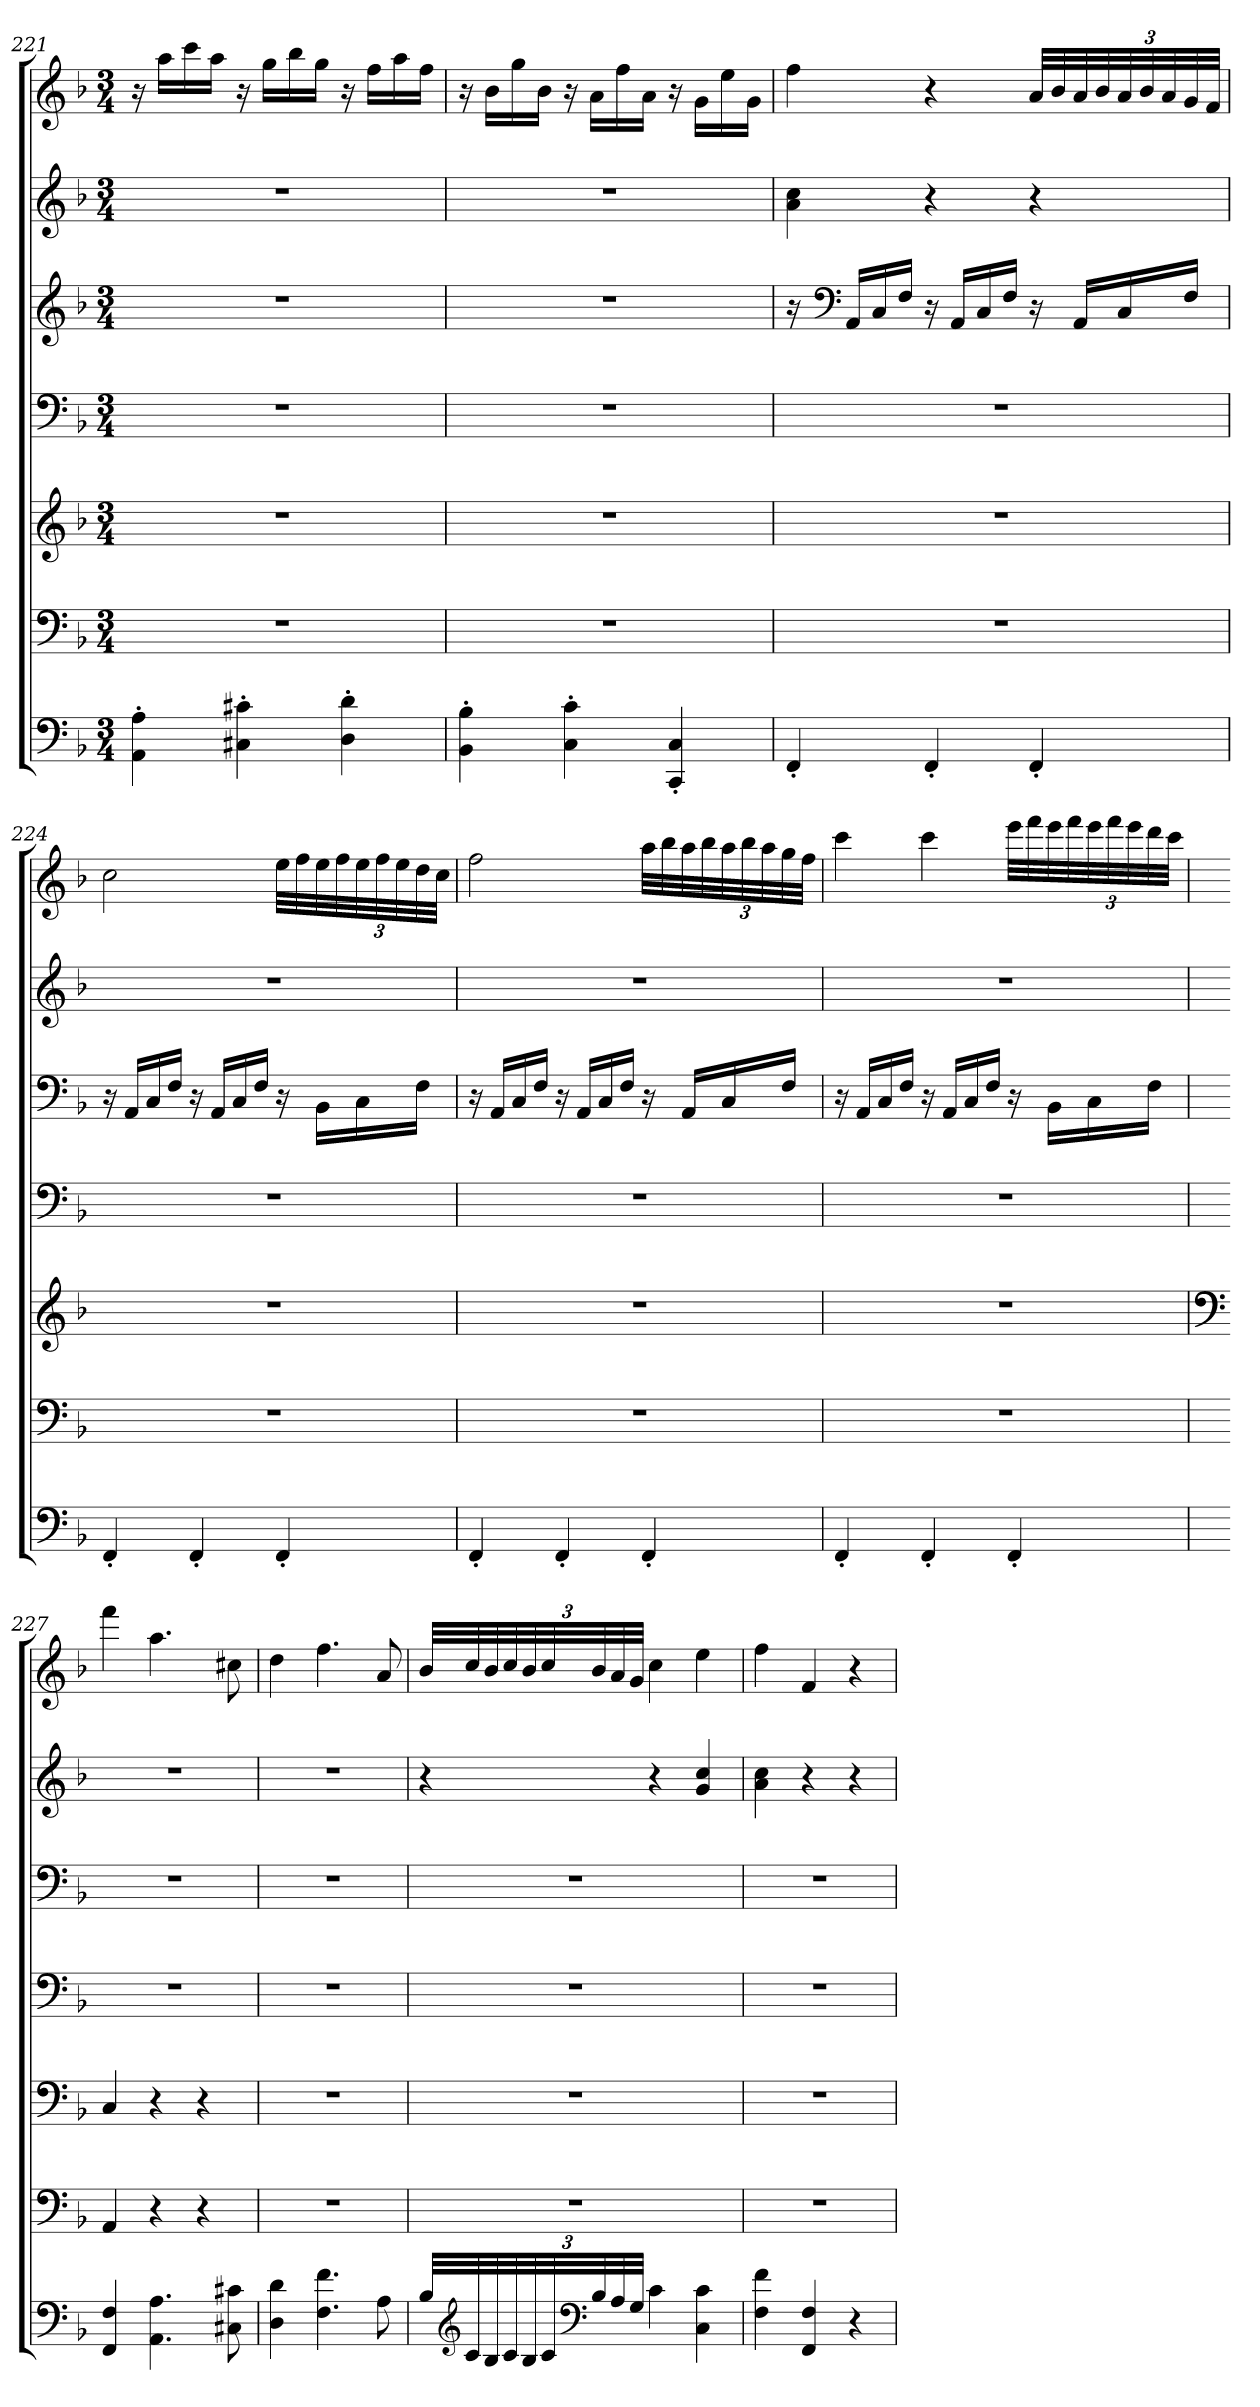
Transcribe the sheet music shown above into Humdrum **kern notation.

**kern	**kern	**kern	**kern	**kern	**kern	**kern
*part5	*part4	*part4	*part3	*part3	*part2	*part1
*staff7	*staff6	*staff5	*staff4	*staff3	*staff2	*staff1
*clefF4	*clefF4	*clefG2	*clefF4	*clefG2	*clefG2	*clefG2
*k[b-]	*k[b-]	*k[b-]	*k[b-]	*k[b-]	*k[b-]	*k[b-]
*M3/4	*M3/4	*M3/4	*M3/4	*M3/4	*M3/4	*M3/4
*MM147	*MM147	*MM147	*MM147	*MM147	*MM147	*MM147
=221	=221	=221	=221	=221	=221	=221
4AA\' 4A\'	2.r	2.r	2.r	2.r	2.r	16r
.	.	.	.	.	.	16aa\LL
.	.	.	.	.	.	16ccc\
.	.	.	.	.	.	16aa\JJ
4C#X\' 4c#X\'	.	.	.	.	.	16r
.	.	.	.	.	.	16gg\LL
.	.	.	.	.	.	16bb-\
.	.	.	.	.	.	16gg\JJ
4D\' 4d\'	.	.	.	.	.	16r
.	.	.	.	.	.	16ff\LL
.	.	.	.	.	.	16aa\
.	.	.	.	.	.	16ff\JJ
!!LO:PB:g=z
=222	=222	=222	=222	=222	=222	=222
4BB-\' 4B-\'	2.r	2.r	2.r	2.r	2.r	16r
.	.	.	.	.	.	16b-\LL
.	.	.	.	.	.	16gg\
.	.	.	.	.	.	16b-\JJ
4C\' 4c\'	.	.	.	.	.	16r
.	.	.	.	.	.	16a\LL
.	.	.	.	.	.	16ff\
.	.	.	.	.	.	16a\JJ
4CC/' 4C/'	.	.	.	.	.	16r
.	.	.	.	.	.	16g\LL
.	.	.	.	.	.	16ee\
.	.	.	.	.	.	16g\JJ
=223	=223	=223	=223	=223	=223	=223
*	*	*	*	*	*	*MM147
4FF'/	2.r	2.r	2.r	16r	4a\ 4cc\	4ff\
*	*	*	*	*clefF4	*	*
.	.	.	.	16AA/LL	.	.
.	.	.	.	16C/	.	.
.	.	.	.	16F/JJ	.	.
4FF'/	.	.	.	16r	4r	4r
.	.	.	.	16AA/LL	.	.
.	.	.	.	16C/	.	.
.	.	.	.	16F/JJ	.	.
4FF'/	.	.	.	16r	4r	32a/LLL
.	.	.	.	.	.	32b-/
.	.	.	.	16AA/LL	.	32a/
.	.	.	.	.	.	32b-/
*	*	*	*	*	*	*Xbrackettup
.	.	.	.	16C/	.	48a/
.	.	.	.	.	.	48b-/
.	.	.	.	.	.	48a/
.	.	.	.	16F/JJ	.	32g/
*	*	*	*	*	*	*MM145
.	.	.	.	.	.	32f/JJJ
!!LO:PB:g=z
=224	=224	=224	=224	=224	=224	=224
*	*	*	*	*	*	*MM147
4FF'/	2.r	2.r	2.r	16r	2.r	2cc\
.	.	.	.	16AA/LL	.	.
.	.	.	.	16C/	.	.
.	.	.	.	16F/JJ	.	.
4FF'/	.	.	.	16r	.	.
.	.	.	.	16AA/LL	.	.
.	.	.	.	16C/	.	.
.	.	.	.	16F/JJ	.	.
4FF'/	.	.	.	16r	.	32ee\LLL
.	.	.	.	.	.	32ff\
.	.	.	.	16BB-\LL	.	32ee\
.	.	.	.	.	.	32ff\
.	.	.	.	16C\	.	48ee\
.	.	.	.	.	.	48ff\
.	.	.	.	.	.	48ee\
.	.	.	.	16F\JJ	.	32dd\
.	.	.	.	.	.	32cc\JJJ
=225	=225	=225	=225	=225	=225	=225
*	*	*	*	*	*	*MM147
4FF'/	2.r	2.r	2.r	16r	2.r	2ff\
.	.	.	.	16AA/LL	.	.
.	.	.	.	16C/	.	.
.	.	.	.	16F/JJ	.	.
4FF'/	.	.	.	16r	.	.
.	.	.	.	16AA/LL	.	.
.	.	.	.	16C/	.	.
.	.	.	.	16F/JJ	.	.
4FF'/	.	.	.	16r	.	32aa\LLL
.	.	.	.	.	.	32bb-\
.	.	.	.	16AA/LL	.	32aa\
.	.	.	.	.	.	32bb-\
.	.	.	.	16C/	.	48aa\
.	.	.	.	.	.	48bb-\
.	.	.	.	.	.	48aa\
.	.	.	.	16F/JJ	.	32gg\
.	.	.	.	.	.	32ff\JJJ
!!LO:PB:g=z
=226	=226	=226	=226	=226	=226	=226
*	*	*	*	*	*	*MM147
4FF'/	2.r	2.r	2.r	16r	2.r	4ccc\
.	.	.	.	16AA/LL	.	.
.	.	.	.	16C/	.	.
.	.	.	.	16F/JJ	.	.
4FF'/	.	.	.	16r	.	4ccc\
.	.	.	.	16AA/LL	.	.
.	.	.	.	16C/	.	.
.	.	.	.	16F/JJ	.	.
4FF'/	.	.	.	16r	.	32eee\LLL
.	.	.	.	.	.	32fff\
.	.	.	.	16BB-\LL	.	32eee\
.	.	.	.	.	.	32fff\
.	.	.	.	16C\	.	48eee\
.	.	.	.	.	.	48fff\
.	.	.	.	.	.	48eee\
.	.	.	.	16F\JJ	.	32ddd\
.	.	.	.	.	.	32ccc\JJJ
=227	=227	=227	=227	=227	=227	=227
*	*	*clefF4	*	*	*	*
*	*	*	*	*	*	*MM143
4FF/ 4F/	4AA/	4C/	2.r	2.r	2.r	4fff\
*	*	*	*	*	*	*MM141
4.AA\ 4.A\	4r	4r	.	.	.	4.aa\
.	4r	4r	.	.	.	.
8C#X\ 8c#X\	.	.	.	.	.	8cc#X\
=228	=228	=228	=228	=228	=228	=228
*	*	*	*	*	*	*MM138
4D\ 4d\	2.r	2.r	2.r	2.r	2.r	4dd\
4.F\ 4.f\	.	.	.	.	.	4.ff\
8A\	.	.	.	.	.	8a/
!!LO:PB:g=z
=229	=229	=229	=229	=229	=229	=229
32B-/LLL	2.r	2.r	2.r	2.r	4r	32b-/LLL
*clefG2	*	*	*	*	*	*
32c/	.	.	.	.	.	32cc/
32B-/	.	.	.	.	.	32b-/
32c/	.	.	.	.	.	32cc/
*Xbrackettup	*	*	*	*	*	*
48B-/	.	.	.	.	.	48b-/
48c/	.	.	.	.	.	48cc/
*clefF4	*	*	*	*	*	*
48B-/	.	.	.	.	.	48b-/
32A/	.	.	.	.	.	32a/
32G/JJJ	.	.	.	.	.	32g/JJJ
*	*	*	*	*	*	*MM141
4c\	.	.	.	.	4r	4cc\
*	*	*	*	*	*	*MM127
4C\ 4c\	.	.	.	.	4g/ 4cc/	4ee\
=230	=230	=230	=230	=230	=230	=230
*	*	*	*	*	*	*MM109
4F\ 4f\	2.r	2.r	2.r	2.r	4a\ 4cc\	4ff\
*	*	*	*	*	*	*MM96
4FF/ 4F/	.	.	.	.	4r	4f/
4r	.	.	.	.	4r	4r
=	=	=	=	=	=	=
*-	*-	*-	*-	*-	*-	*-
